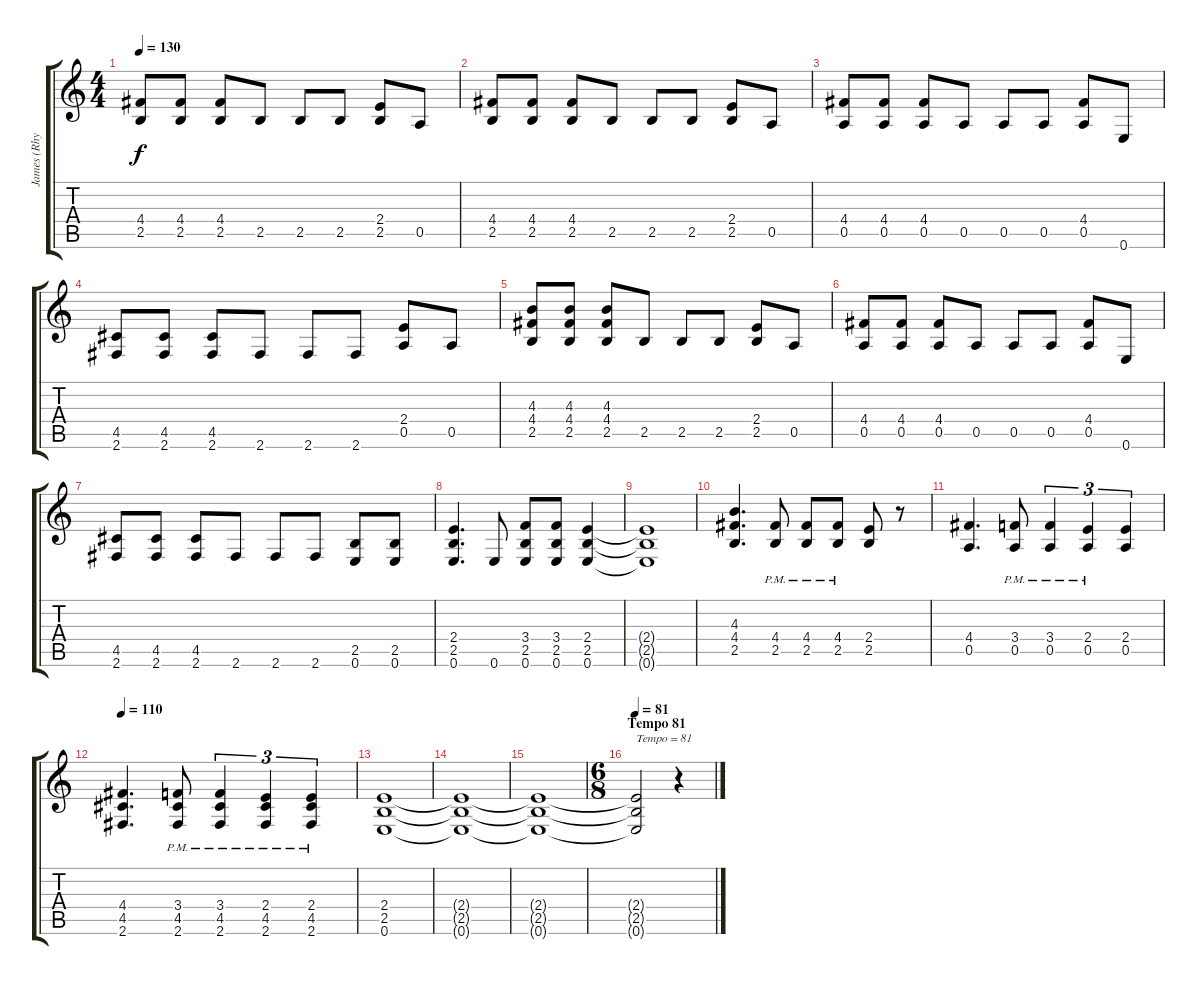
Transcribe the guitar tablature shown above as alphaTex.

\track ("James (Rhythm Guitar)" "James (Rhy") {instrument distortionguitar}
\staff {score tabs}
\tuning (E4 B3 G3 D3 A2 E2) {hide}
\ts (4 4)
\tempo 130
\clef g2
\ks c
(4.4 2.5).8{dy f} (4.4 2.5).8 (4.4 2.5).8 2.5.8 2.5.8 2.5.8 (2.4 2.5).8 0.5.8 |
(4.4 2.5).8 (4.4 2.5).8 (4.4 2.5).8 2.5.8 2.5.8 2.5.8 (2.4 2.5).8 0.5.8 |
(4.4 0.5).8 (4.4 0.5).8 (4.4 0.5).8 0.5.8 0.5.8 0.5.8 (4.4 0.5).8 0.6.8 |
(4.5 2.6).8 (4.5 2.6).8 (4.5 2.6).8 2.6.8 2.6.8 2.6.8 (2.4 0.5).8 0.5.8 |
(4.3 4.4 2.5).8 (4.3 4.4 2.5).8 (4.3 4.4 2.5).8 2.5.8 2.5.8 2.5.8 (2.4 2.5).8 0.5.8 |
(4.4 0.5).8 (4.4 0.5).8 (4.4 0.5).8 0.5.8 0.5.8 0.5.8 (4.4 0.5).8 0.6.8 |
(4.5 2.6).8 (4.5 2.6).8 (4.5 2.6).8 2.6.8 2.6.8 2.6.8 (2.5 0.6).8 (2.5 0.6).8 |
(2.4 2.5 0.6).4{d} 0.6.8 (3.4 2.5 0.6).8 (3.4 2.5 0.6).8 (2.4 2.5 0.6).4 |
(2.4{t} 2.5{t} 0.6{t}).1 |
(4.3 4.4 2.5).4{d} (4.4{pm} 2.5{pm}).8 (4.4{pm} 2.5{pm}).8 (4.4{pm} 2.5{pm}).8 (2.4 2.5).8 r.8 |
(4.4 0.5).4{d} (3.4{pm} 0.5{pm}).8 (3.4{pm} 0.5{pm}).4{tu (3 2)} (2.4{pm} 0.5{pm}).4{tu (3 2)} (2.4 0.5).4{tu (3 2)} |
\tempo 110
(4.4 4.5 2.6).4{d} (3.4{pm} 4.5{pm} 2.6{pm}).8 (3.4{pm} 4.5{pm} 2.6{pm}).4{tu (3 2)} (2.4{pm} 4.5{pm} 2.6{pm}).4{tu (3 2)} (2.4{pm} 4.5{pm} 2.6{pm}).4{tu (3 2)} |
(2.4 2.5 0.6).1{volume 7} |
(2.4{t} 2.5{t} 0.6{t}).1 |
(2.4{t} 2.5{t} 0.6{t}).1{volume 2} |
\ts (6 8)
\section ("" "Tempo 81")
\tempo 81
(2.4{t} 2.5{t} 0.6{t}).2{txt "Tempo = 81"} r.4
